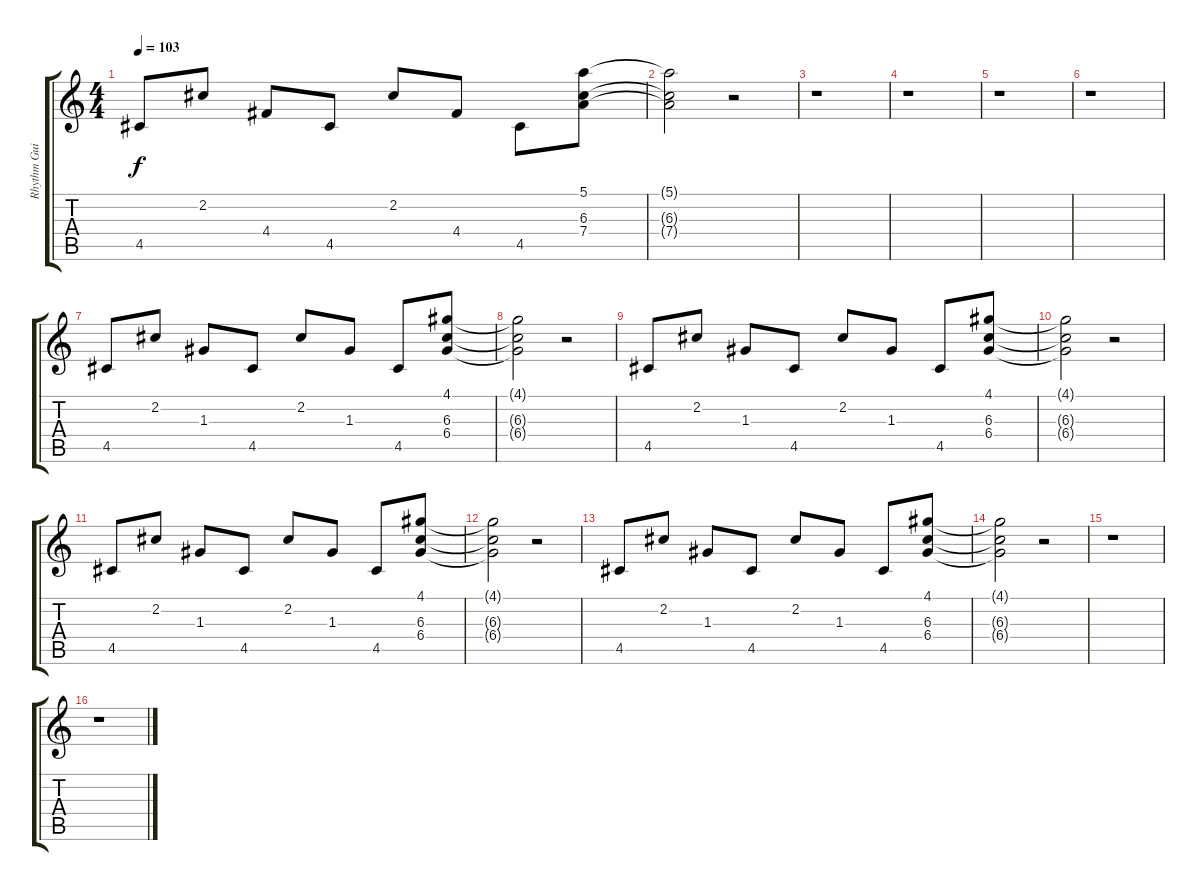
\track ("Rhythm Guitar" "Rhythm Gui") {instrument acousticguitarsteel}
\staff {score tabs}
\tuning (E4 B3 G3 D3 A2 E2) {hide}
\ts (4 4)
\tempo 103
\clef g2
\ks c
4.5.8{dy f} 2.2.8 4.4.8 4.5.8 2.2.8 4.4.8 4.5.8 (5.1 6.3 7.4).8 |
(5.1{t} 6.3{t} 7.4{t}).2 r.2 |
r.1 |
r.1 |
r.1 |
r.1 |
4.5.8 2.2.8 1.3.8 4.5.8 2.2.8 1.3.8 4.5.8 (4.1 6.3 6.4).8 |
(4.1{t} 6.3{t} 6.4{t}).2 r.2 |
4.5.8 2.2.8 1.3.8 4.5.8 2.2.8 1.3.8 4.5.8 (4.1 6.3 6.4).8 |
(4.1{t} 6.3{t} 6.4{t}).2 r.2 |
4.5.8 2.2.8 1.3.8 4.5.8 2.2.8 1.3.8 4.5.8 (4.1 6.3 6.4).8 |
(4.1{t} 6.3{t} 6.4{t}).2 r.2 |
4.5.8 2.2.8 1.3.8 4.5.8 2.2.8 1.3.8 4.5.8 (4.1 6.3 6.4).8 |
(4.1{t} 6.3{t} 6.4{t}).2 r.2 |
r.1 |
r.1
